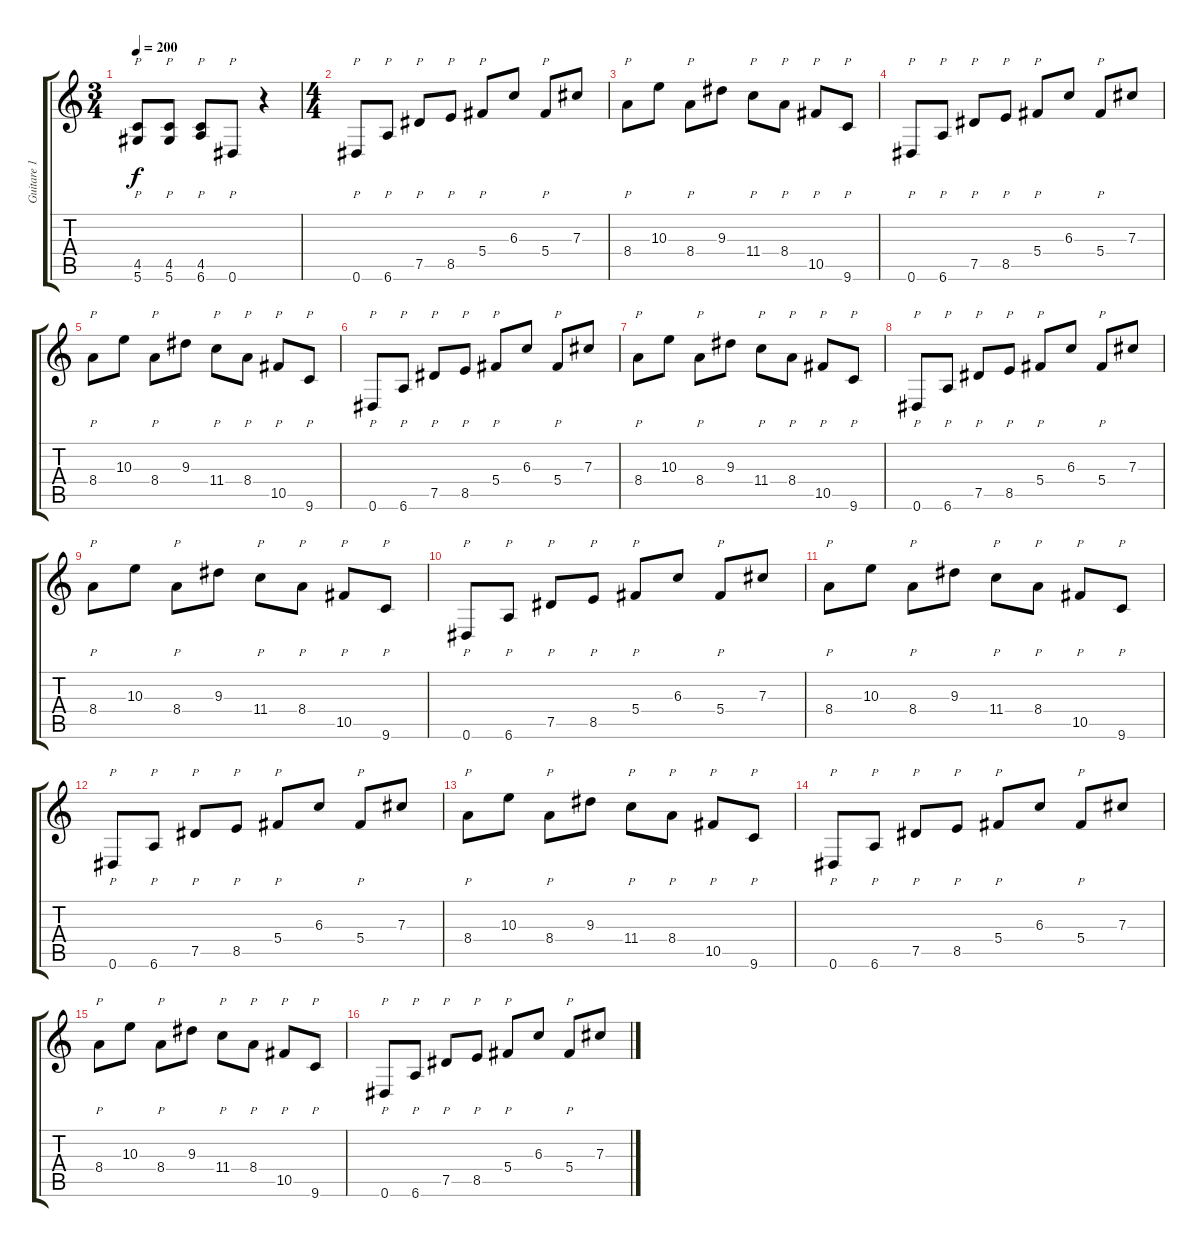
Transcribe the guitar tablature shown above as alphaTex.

\track ("Guitare 1" "Guitare 1") {instrument distortionguitar}
\staff {score tabs}
\tuning (Eb4 Bb3 Gb3 Db3 Ab2 Eb2) {hide}
\ts (3 4)
\tempo 200
\clef g2
\ks c
(4.5 5.6).8{p dy f} (4.5 5.6).8{p} (4.5 6.6).8{p} 0.6.8{p} r.4 |
\ts (4 4)
0.6.8{p} 6.6.8{p} 7.5.8{p} 8.5.8{p} 5.4.8{p} 6.3.8 5.4.8{p} 7.3.8 |
8.4.8{p} 10.3.8 8.4.8{p} 9.3.8 11.4.8{p} 8.4.8{p} 10.5.8{p} 9.6.8{p} |
0.6.8{p} 6.6.8{p} 7.5.8{p} 8.5.8{p} 5.4.8{p} 6.3.8 5.4.8{p} 7.3.8 |
8.4.8{p} 10.3.8 8.4.8{p} 9.3.8 11.4.8{p} 8.4.8{p} 10.5.8{p} 9.6.8{p} |
0.6.8{p} 6.6.8{p} 7.5.8{p} 8.5.8{p} 5.4.8{p} 6.3.8 5.4.8{p} 7.3.8 |
8.4.8{p} 10.3.8 8.4.8{p} 9.3.8 11.4.8{p} 8.4.8{p} 10.5.8{p} 9.6.8{p} |
0.6.8{p} 6.6.8{p} 7.5.8{p} 8.5.8{p} 5.4.8{p} 6.3.8 5.4.8{p} 7.3.8 |
8.4.8{p} 10.3.8 8.4.8{p} 9.3.8 11.4.8{p} 8.4.8{p} 10.5.8{p} 9.6.8{p} |
0.6.8{p} 6.6.8{p} 7.5.8{p} 8.5.8{p} 5.4.8{p} 6.3.8 5.4.8{p} 7.3.8 |
8.4.8{p} 10.3.8 8.4.8{p} 9.3.8 11.4.8{p} 8.4.8{p} 10.5.8{p} 9.6.8{p} |
0.6.8{p} 6.6.8{p} 7.5.8{p} 8.5.8{p} 5.4.8{p} 6.3.8 5.4.8{p} 7.3.8 |
8.4.8{p} 10.3.8 8.4.8{p} 9.3.8 11.4.8{p} 8.4.8{p} 10.5.8{p} 9.6.8{p} |
0.6.8{p} 6.6.8{p} 7.5.8{p} 8.5.8{p} 5.4.8{p} 6.3.8 5.4.8{p} 7.3.8 |
8.4.8{p} 10.3.8 8.4.8{p} 9.3.8 11.4.8{p} 8.4.8{p} 10.5.8{p} 9.6.8{p} |
0.6.8{p} 6.6.8{p} 7.5.8{p} 8.5.8{p} 5.4.8{p} 6.3.8 5.4.8{p} 7.3.8
